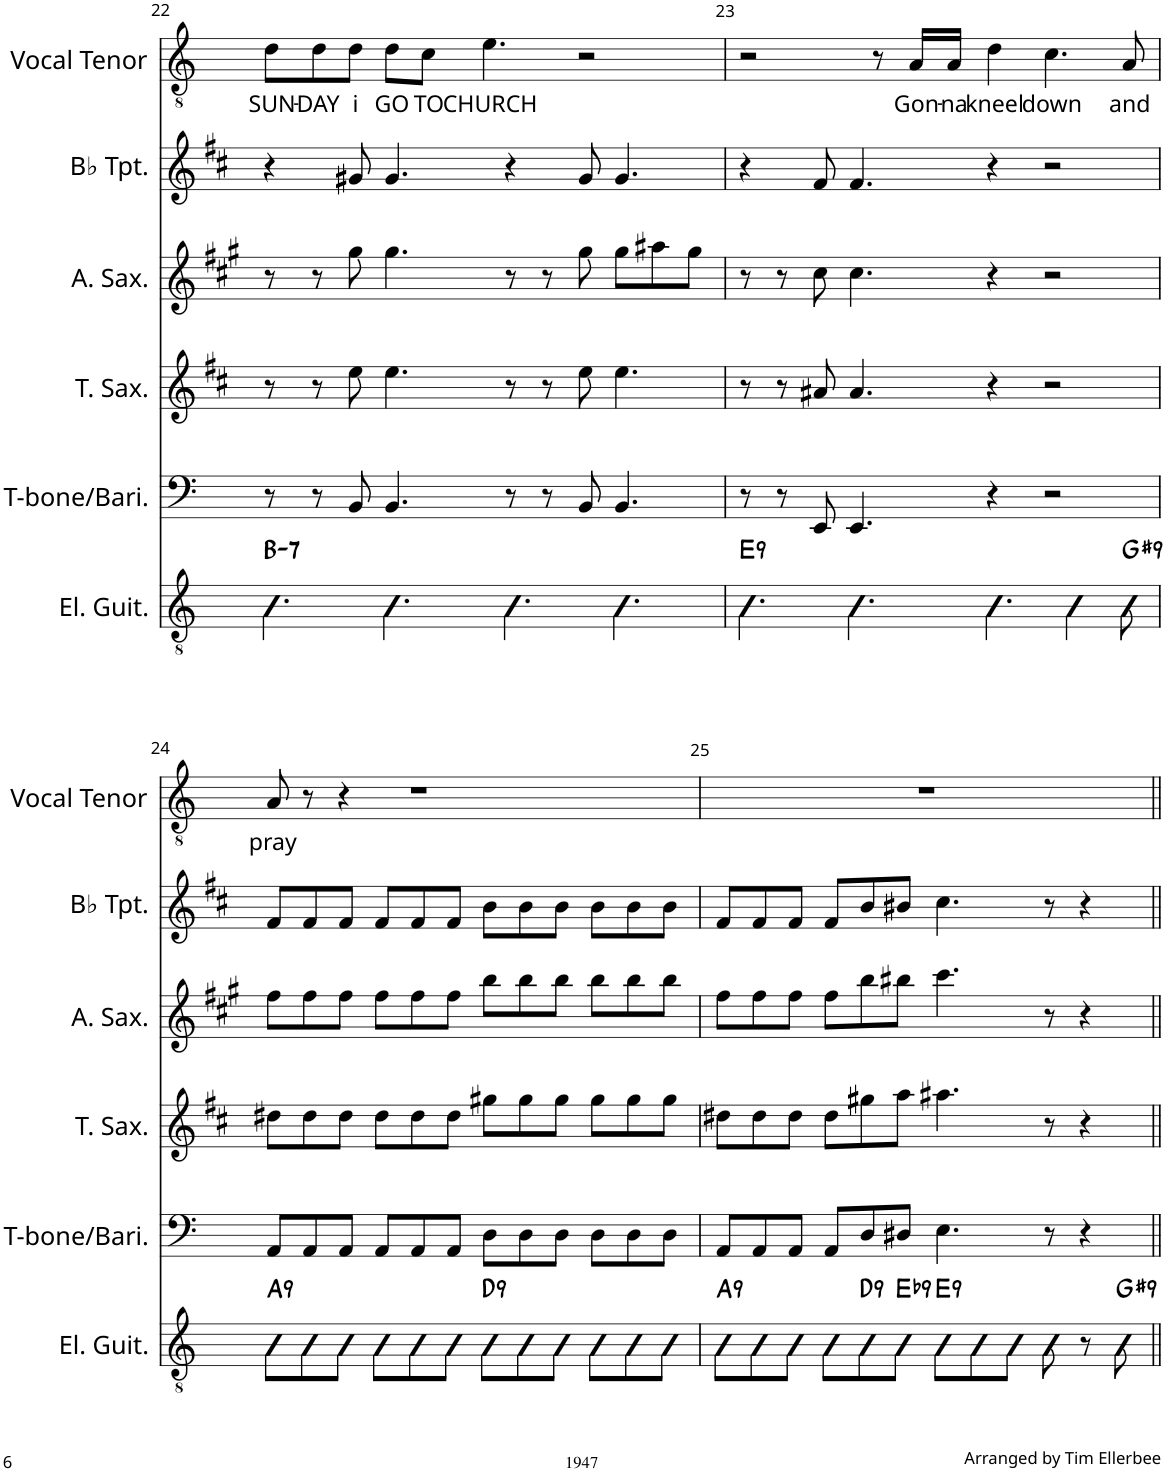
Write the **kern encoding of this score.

**kern	**harte	**kern	**kern	**kern	**kern	**kern	**text
*part6	*part6	*part5	*part4	*part3	*part2	*part1	*part1
*staff6	*	*staff5	*staff4	*staff3	*staff2	*staff1	*staff1
*I"Electric Guitar	*	*I"T-bone/Bari	*I"Tenor Saxophone	*I"Alto Saxophone	*I"Bb Trumpet	*I"Vocal Tenor	*
*I'El. Guit.	*	*I'T-bone/Bari.	*I'T. Sax.	*I'A. Sax.	*I'Bb Tpt.	*I'Vocal Tenor	*
!!LO:PB:g=z
*clefGv2	*	*clefF4	*clefG2	*clefG2	*clefG2	*clefGv2	*
*	*	*	*Trd8c14	*Trd5c9	*Trd1c2	*Trd1c2	*
*k[]	*	*k[]	*k[f#c#]	*k[f#c#g#]	*k[f#c#]	*k[]	*
*M12/8	*	*M12/8	*M12/8	*M12/8	*M12/8	*M12/8	*
=22	=22	=22	=22	=22	=22	=22	=22
!	!LO:H:kt=7	!	!	!	!	!	!LO:LY:b
4.B\	B:min7	8r	8r	8r	4r	8d\L	SUN-
!	!	!	!	!	!	!	!LO:LY:b
.	.	8r	8r	8r	.	8d\	-DAY
!	!	!	!	!	!	!	!LO:LY:b
.	.	8BB/	8ee\	8gg#\	8g#X/	8d\J	i
!	!	!	!	!	!	!	!LO:LY:b
4.B\	.	4.BB/	4.ee\	4.gg#\	4.g#/	8d\L	GO
!	!	!	!	!	!	!	!LO:LY:b
.	.	.	.	.	.	8c\J	TO
!	!	!	!	!	!	!	!LO:LY:b
.	.	.	.	.	.	4.e\	CHURCH
4.B\	.	8r	8r	8r	4r	.	.
.	.	8r	8r	8r	.	.	.
.	.	8BB/	8ee\	8gg#\	8g#/	2r	.
4.B\	.	4.BB/	4.ee\	8gg#\L	4.g#/	.	.
.	.	.	.	8aa#X\	.	.	.
.	.	.	.	8gg#\J	.	.	.
=23	=23	=23	=23	=23	=23	=23	=23
!	!LO:H:kt=9	!	!	!	!	!	!
4.B\	E:9	8r	8r	8r	4r	2r	.
.	.	8r	8r	8r	.	.	.
.	.	8EE/	8a#X/	8cc#\	8f#/	.	.
4.B\	.	4.EE/	4.a#/	4.cc#\	4.f#/	.	.
.	.	.	.	.	.	8r	.
!	!	!	!	!	!	!	!LO:LY:b
.	.	.	.	.	.	16A/LL	Gon-
!	!	!	!	!	!	!	!LO:LY:b
.	.	.	.	.	.	16A/JJ	-na
!	!	!	!	!	!	!	!LO:LY:b
4.B\	.	4r	4r	4r	4r	4d\	kneel
!	!	!	!	!	!	!	!LO:LY:b
.	.	2r	2r	2r	2r	4.c\	down
4B\	.	.	.	.	.	.	.
!	!LO:H:kt=9	!	!	!	!	!	!LO:LY:b
8Bn\	G#:9	.	.	.	.	8A/	and
!!LO:LB:g=z
=24	=24	=24	=24	=24	=24	=24	=24
!	!LO:H:kt=9	!	!	!	!	!	!LO:LY:b
8B\L	A:9	8AA/L	8dd#X\L	8ff#\L	8f#/L	8A/	pray
8B\	.	8AA/	8dd#\	8ff#\	8f#/	8r	.
8B\J	.	8AA/J	8dd#\J	8ff#\J	8f#/J	4r	.
8B\L	.	8AA/L	8dd#\L	8ff#\L	8f#/L	.	.
8B\	.	8AA/	8dd#\	8ff#\	8f#/	1r	.
8B\J	.	8AA/J	8dd#\J	8ff#\J	8f#/J	.	.
!	!LO:H:kt=9	!	!	!	!	!	!
8B\L	D:9	8D\L	8gg#X\L	8bb\L	8b\L	.	.
8B\	.	8D\	8gg#\	8bb\	8b\	.	.
8B\J	.	8D\J	8gg#\J	8bb\J	8b\J	.	.
8B\L	.	8D\L	8gg#\L	8bb\L	8b\L	.	.
8B\	.	8D\	8gg#\	8bb\	8b\	.	.
8B\J	.	8D\J	8gg#\J	8bb\J	8b\J	.	.
=25	=25	=25	=25	=25	=25	=25	=25
!	!LO:H:kt=9	!	!	!	!	!	!
8B\L	A:9	8AA/L	8dd#X\L	8ff#\L	8f#/L	1.r	.
8B\	.	8AA/	8dd#\	8ff#\	8f#/	.	.
8B\J	.	8AA/J	8dd#\J	8ff#\J	8f#/J	.	.
8B\L	.	8AA/L	8dd#\L	8ff#\L	8f#/L	.	.
!	!LO:H:kt=9	!	!	!	!	!	!
8B\	D:9	8D/	8gg#X\	8bb\	8b/	.	.
!	!LO:H:kt=9	!	!	!	!	!	!
8Bn\J	Eb:9	8D#X/J	8aa\J	8bb#X\J	8b#X/J	.	.
!	!LO:H:kt=9	!	!	!	!	!	!
8B\L	E:9	4.E\	4.aa#X\	4.ccc#\	4.cc#\	.	.
8B\	.	.	.	.	.	.	.
8B\J	.	.	.	.	.	.	.
8B\	.	8r	8r	8r	8r	.	.
8r	.	4r	4r	4r	4r	.	.
!	!LO:H:kt=9	!	!	!	!	!	!
8Bn\	G#:9	.	.	.	.	.	.
=||	=||	=||	=||	=||	=||	=||	=||
*-	*-	*-	*-	*-	*-	*-	*-
